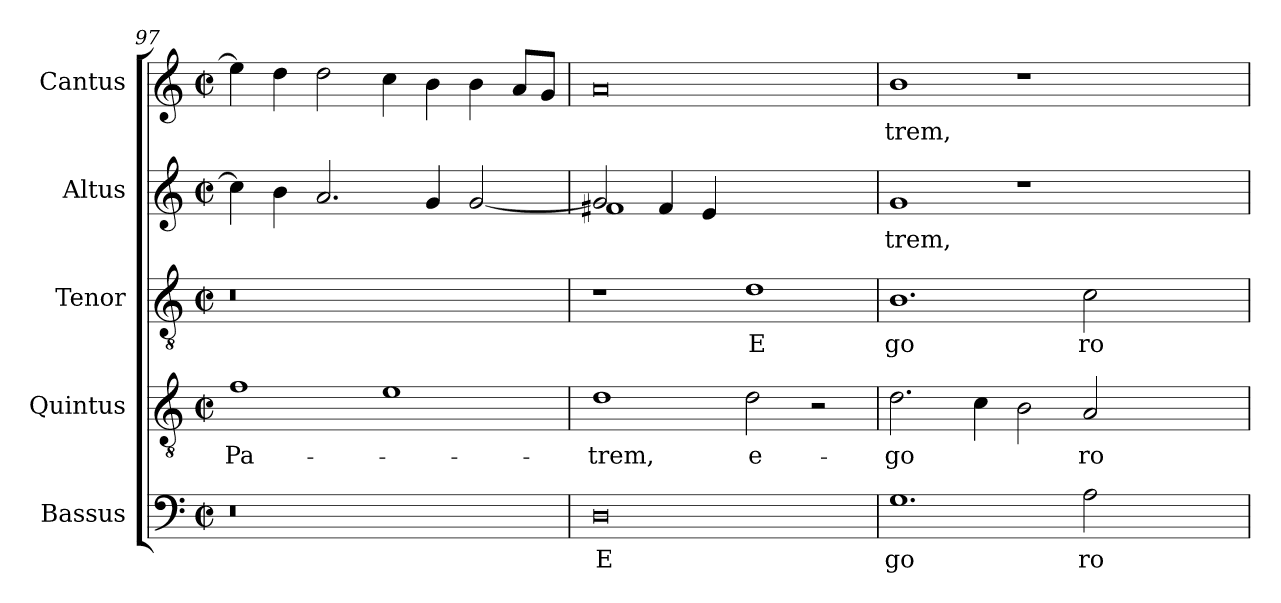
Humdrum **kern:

**kern	**text	**kern	**text	**kern	**text	**kern	**text	**kern	**text
*part5	*part5	*part4	*part4	*part3	*part3	*part2	*part2	*part1	*part1
*staff5	*staff5	*staff4	*staff4	*staff3	*staff3	*staff2	*staff2	*staff1	*staff1
*I"Bassus	*	*I"Quintus	*	*I"Tenor	*	*I"Altus	*	*I"Cantus	*
*clefF4	*	*clefGv2	*	*clefGv2	*	*clefG2	*	*clefG2	*
*M2/2	*	*M2/2	*	*M2/2	*	*M2/2	*	*M2/2	*
*met(c|)	*	*met(c|)	*	*met(c|)	*	*met(c|)	*	*met(c|)	*
=97	=97	=97	=97	=97	=97	=97	=97	=97	=97
!	!	!	!LO:LY:b:cj	!	!	!	!	!	!
0r	.	1f	Pa-	0r	.	4cc\]	.	4ee\]	.
.	.	.	.	.	.	4b\	.	4dd\	.
.	.	.	.	.	.	2.a/	.	2dd\	.
.	.	1e	.	.	.	.	.	4cc\	.
.	.	.	.	.	.	4g/	.	4b\	.
.	.	.	.	.	.	[<2g/	.	4b\	.
.	.	.	.	.	.	.	.	8a/L	.
.	.	.	.	.	.	.	.	8g/J	.
=98	=98	=98	=98	=98	=98	=98	=98	=98	=98
!LO:N:vis=0	!LO:LY:b:cj	!	!LO:LY:b:cj	!	!	!	!	!LO:N:vis=0	!
*	*	*	*	*	*	*^	*	*	*
1D	E	1d	-trem,	1r	.	2g/]	1f#	.	1a	.
.	.	.	.	.	.	4f#/	.	.	.	.
.	.	.	.	.	.	4e/	.	.	.	.
!	!	!	!LO:LY:b:cj	!	!LO:LY:b:cj	!	!	!	!	!
1ryy	.	2d\	e-	1d	E	1ryy	1ryy	.	1ryy	.
.	.	2r	.	.	.	.	.	.	.	.
*	*	*	*	*	*	*v	*v	*	*	*
=99	=99	=99	=99	=99	=99	=99	=99	=99	=99
!	!LO:LY:b:cj	!	!LO:LY:b:cj	!	!LO:LY:b:cj	!	!LO:LY:b:cj	!	!LO:LY:b:cj
1.G	go	2.d\	-go	1.B	go	1g	trem,	1b	trem,
.	.	4c\	.	.	.	.	.	.	.
!	!	!	!	!	!	!LO:N:vis=1	!	!LO:N:vis=1	!
.	.	2B\	.	.	.	0r	.	0r	.
!	!LO:LY:b:cj	!	!LO:LY:b:cj	!	!LO:LY:b:cj	!	!	!	!
2A\	ro	2A/	ro-	2c\	ro	.	.	.	.
1ryy	.	1ryy	.	1ryy	.	.	.	.	.
=	=	=	=	=	=	=	=	=	=
*-	*-	*-	*-	*-	*-	*-	*-	*-	*-
